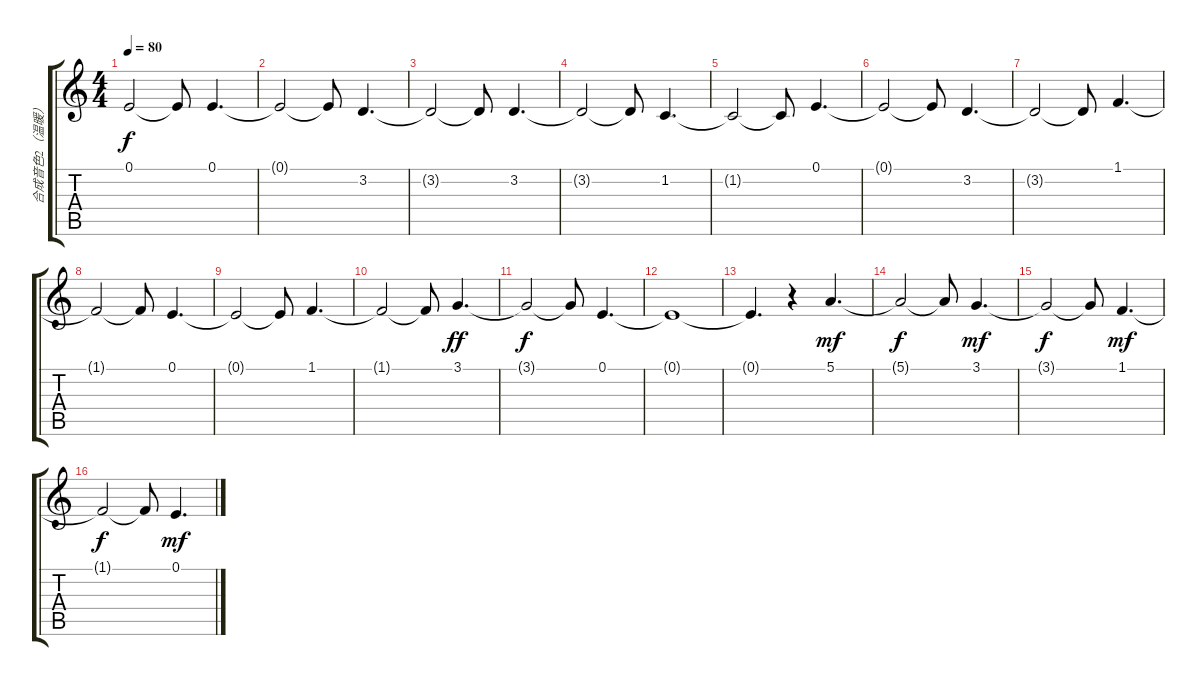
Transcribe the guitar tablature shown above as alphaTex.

\track ("合成音色2（温暖）" "合成音色2（温暖）") {instrument pad2warm}
\staff {score tabs}
\tuning (E4 B3 G3 D3 A2 E2) {hide}
\ts (4 4)
\tempo 80
\clef g2
\ks c
0.1{t}.2{dy f} 0.1{t}.8 0.1.4{d} |
0.1{t}.2 0.1{t}.8 3.2.4{d} |
3.2{t}.2 3.2{t}.8 3.2.4{d} |
3.2{t}.2 3.2{t}.8 1.2.4{d} |
1.2{t}.2 1.2{t}.8 0.1.4{d} |
0.1{t}.2 0.1{t}.8 3.2.4{d} |
3.2{t}.2 3.2{t}.8 1.1.4{d} |
1.1{t}.2 1.1{t}.8 0.1.4{d} |
0.1{t}.2 0.1{t}.8 1.1.4{d} |
1.1{t}.2 1.1{t}.8 3.1.4{d dy ff} |
3.1{t}.2{dy f} 3.1{t}.8 0.1.4{d} |
0.1{t}.1 |
0.1{t}.4{d} r.4 5.1.4{d dy mf} |
5.1{t}.2{dy f} 5.1{t}.8 3.1.4{d dy mf} |
3.1{t}.2{dy f} 3.1{t}.8 1.1.4{d dy mf} |
1.1{t}.2{dy f} 1.1{t}.8 0.1.4{d dy mf}
